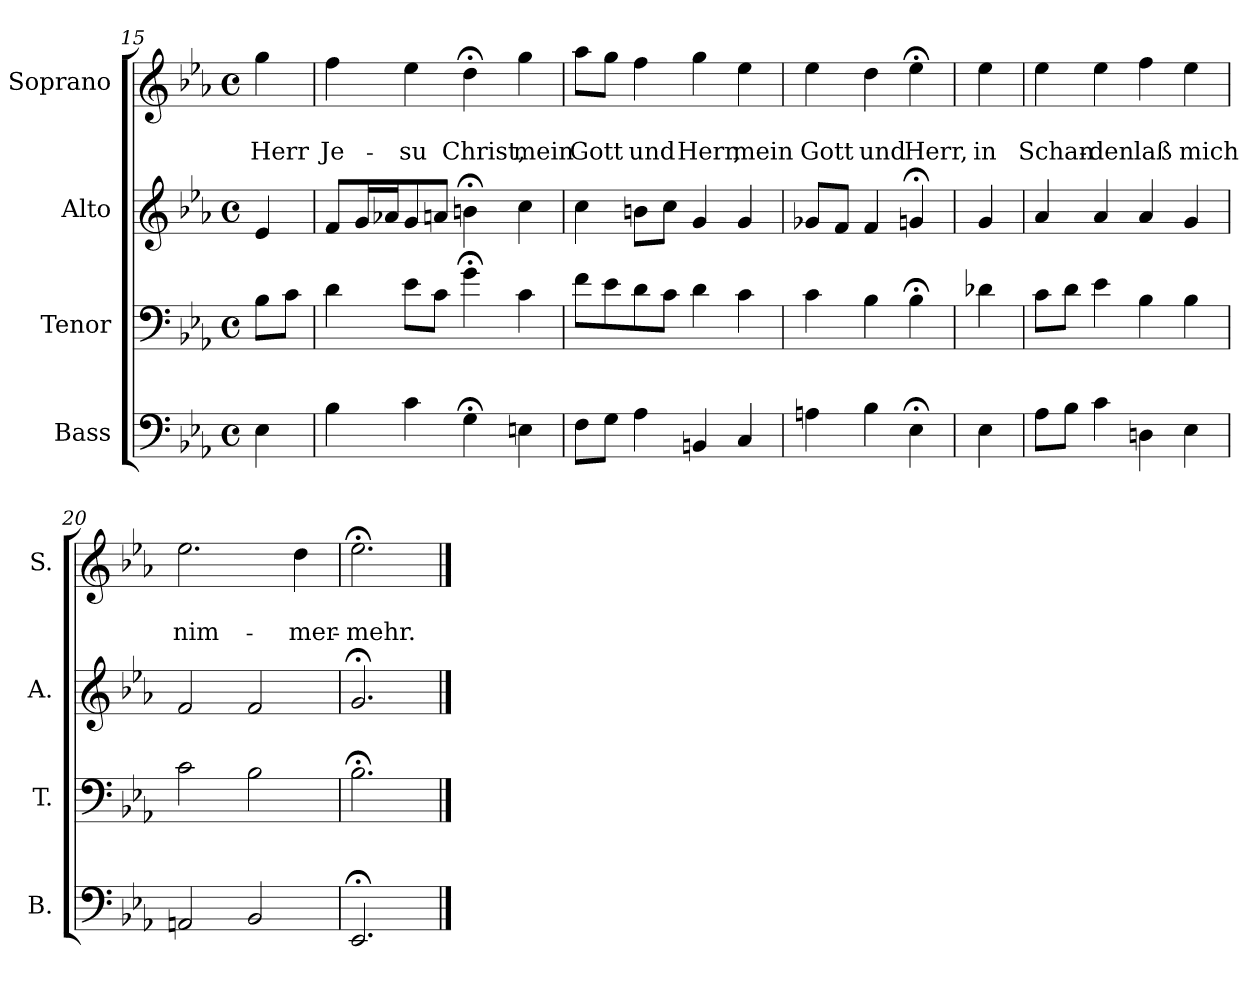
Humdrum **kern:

**kern	**kern	**kern	**kern	**text	**text
*part4	*part3	*part2	*part1	*part1	*part1
*staff4	*staff3	*staff2	*staff1	*staff1	*staff1
*I"Bass	*I"Tenor	*I"Alto	*I"Soprano	*	*
*I'B.	*I'T.	*I'A.	*I'S.	*	*
!!LO:PB:g=z
*clefF4	*clefF4	*clefG2	*clefG2	*	*
*k[b-e-a-]	*k[b-e-a-]	*k[b-e-a-]	*k[b-e-a-]	*	*
*E-:	*E-:	*E-:	*E-:	*	*
*M4/4	*M4/4	*M4/4	*M4/4	*	*
*met(c)	*met(c)	*met(c)	*met(c)	*	*
=15a	=15a	=15a	=15a	=15a	=15a
4E-\	8B-\L	4e-/	4gg\	.	Herr
.	8c\J	.	.	.	.
=16	=16	=16	=16	=16	=16
4B-\	4d\	8f/L	4ff\	.	Je-
.	.	16g/L	.	.	.
.	.	16a-X/J	.	.	.
4c\	8e-\L	8g/	4ee-\	.	-su
.	8c\J	8an/J	.	.	.
4G;<\	4g;<\	4bn;<\	4dd;<\	.	Christ,
4En\	4c\	4cc\	4gg\	.	mein
=17	=17	=17	=17	=17	=17
8F\L	8f\L	4cc\	8aa-\L	.	Gott
8G\J	8e-\	.	8gg\J	.	.
4A-\	8d\	8bn\L	4ff\	.	und
.	8c\J	8cc\J	.	.	.
4BBn/	4d\	4g/	4gg\	.	Herr,
4C/	4c\	4g/	4ee-\	.	mein
=18	=18	=18	=18	=18	=18
4An\	4c\	8g-X/L	4ee-\	.	Gott
.	.	8f/J	.	.	.
4B-\	4B-\	4f/	4dd\	.	und
4E-;<\	4B-;<\	4gn;</	4ee-;<\	.	Herr,
!!LO:LB:g=z
=18a	=18a	=18a	=18a	=18a	=18a
4E-\	4d-X\	4g/	4ee-\	.	in
=19	=19	=19	=19	=19	=19
8A-\L	8c\L	4a-/	4ee-\	.	Schan-
8B-\J	8d\J	.	.	.	.
4c\	4e-\	4a-/	4ee-\	.	-den
4Dn\	4B-\	4a-/	4ff\	.	laß
4E-\	4B-\	4g/	4ee-\	.	mich
=20	=20	=20	=20	=20	=20
2AAn/	2c\	2f/	2.ee-\	.	nim-
2BB-/	2B-\	2f/	.	.	.
.	.	.	4dd\	.	-mer-
=21	=21	=21	=21	=21	=21
2.EE-;</	2.B-;<\	2.g;</	2.ee-;<\	.	-mehr.
==	==	==	==	==	==
*-	*-	*-	*-	*-	*-
